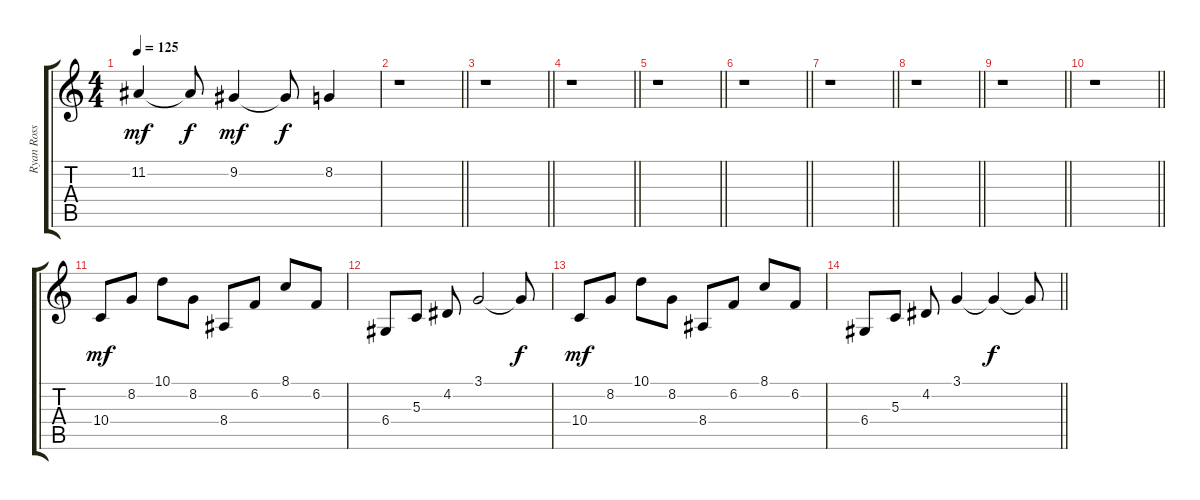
\track ("Ryan Ross (Synth and Effects)" "Ryan Ross ") {instrument pad7halo}
\staff {score tabs}
\tuning (E4 B3 G3 D3 A2 E2) {hide}
\ts (4 4)
\tempo 125
\clef g2
\ks c
11.2.4{dy mf} 11.2{t}.8{dy f} 9.2.4{dy mf} 9.2{t}.8{dy f} 8.2.4{volume 0} |
\barLineRight lightlight
r.1 |
\barLineRight lightlight
r.1 |
\barLineRight lightlight
r.1 |
\barLineRight lightlight
r.1 |
\barLineRight lightlight
r.1 |
\barLineRight lightlight
r.1 |
\barLineRight lightlight
r.1 |
\barLineRight lightlight
r.1 |
\barLineRight lightlight
r.1 |
10.4.8{dy mf volume 13 instrument pad7halo} 8.2.8 10.1.8 8.2.8 8.4.8 6.2.8 8.1.8 6.2.8 |
6.4.8 5.3.8 4.2.8 3.1.2 3.1{t}.8{dy f} |
10.4.8{dy mf} 8.2.8 10.1.8 8.2.8 8.4.8 6.2.8 8.1.8 6.2.8 |
\barLineRight lightlight
6.4.8 5.3.8 4.2.8 3.1.4 3.1{t}.4{dy f} 3.1{t}.8
